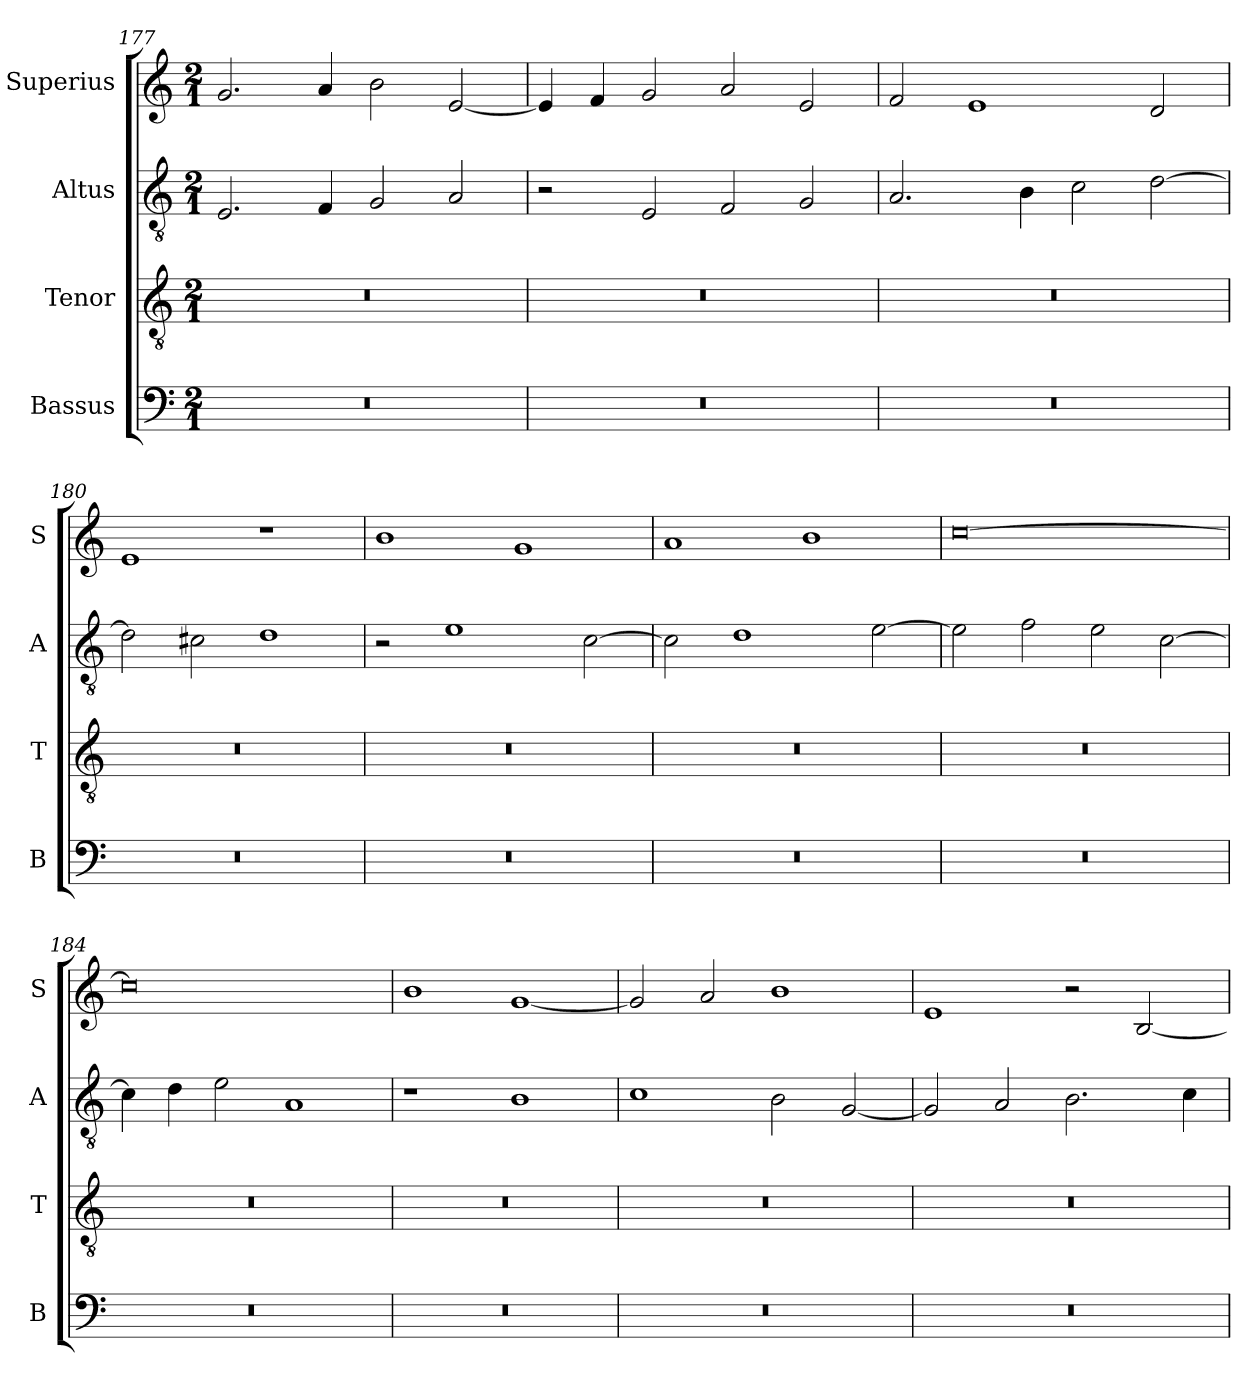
**kern	**kern	**kern	**kern
*part4	*part3	*part2	*part1
*staff4	*staff3	*staff2	*staff1
*I"Bassus	*I"Tenor	*I"Altus	*I"Superius
*I'B	*I'T	*I'A	*I'S
*clefF4	*clefGv2	*clefGv2	*clefG2
*k[]	*k[]	*k[]	*k[]
*M2/1	*M2/1	*M2/1	*M2/1
=177	=177	=177	=177
0r	0r	2.E/	2.g/
.	.	4F/	4a/
.	.	2G/	2b\
.	.	2A/	[2e/
=178	=178	=178	=178
0r	0r	2r	4e/]
.	.	.	4f/
.	.	2E/	2g/
.	.	2F/	2a/
.	.	2G/	2e/
=179	=179	=179	=179
0r	0r	2.A/	2f/
.	.	.	1e
.	.	4B\	.
.	.	2c\	.
.	.	[2d\	2d/
=180	=180	=180	=180
0r	0r	2d\]	1e
.	.	2c#X\	.
.	.	1d	1r
=181	=181	=181	=181
0r	0r	2r	1b
.	.	1e	.
.	.	.	1g
.	.	[2c\	.
=182	=182	=182	=182
0r	0r	2c\]	1a
.	.	1d	.
.	.	.	1b
.	.	[2e\	.
=183	=183	=183	=183
0r	0r	2e\]	[0cc
.	.	2f\	.
.	.	2e\	.
.	.	[2c\	.
=184	=184	=184	=184
0r	0r	4c\]	0cc]
.	.	4d\	.
.	.	2e\	.
.	.	1A	.
=185	=185	=185	=185
0r	0r	1r	1b
.	.	1B	[1g
=186	=186	=186	=186
0r	0r	1c	2g/]
.	.	.	2a/
.	.	2B\	1b
.	.	[2G/	.
=187	=187	=187	=187
0r	0r	2G/]	1e
.	.	2A/	.
.	.	2.B\	2r
.	.	.	[2B/
.	.	4c\	.
=	=	=	=
*-	*-	*-	*-
